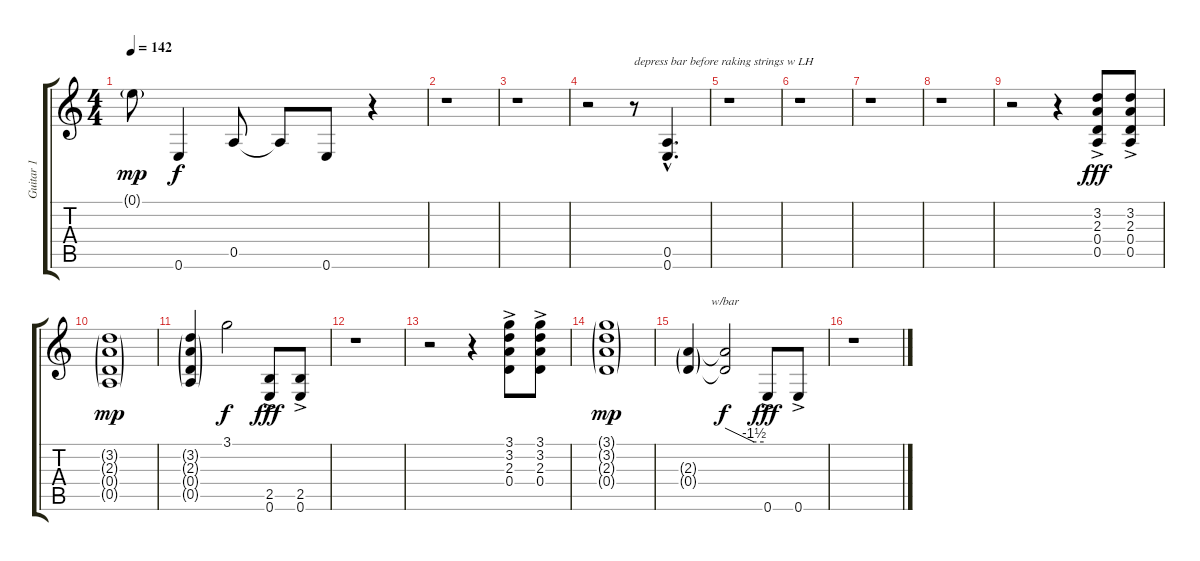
\track ("Guitar 1" "Guitar 1") {instrument overdrivenguitar}
\staff {score tabs}
\tuning (E4 B3 G3 D3 A2 E2) {hide}
\ts (4 4)
\tempo 142
\clef g2
\ks c
0.1{g}.8{dy mp} 0.6.4{dy f} 0.5.8 0.5{t}.8 0.6.8 r.4 |
r.1 |
r.1 |
r.2 r.8{txt "depress bar before raking strings w LH"} (0.5{hac} 0.6{hac}).4{d} |
r.1 |
r.1 |
r.1 |
r.1 |
r.2 r.4 (3.2{ac} 2.3{ac} 0.4{ac} 0.5{ac}).8{dy fff} (3.2{ac} 2.3{ac} 0.4{ac} 0.5{ac}).8 |
(3.2{g} 2.3{g} 0.4{g} 0.5{g}).1{dy mp} |
(3.2{g} 2.3{g} 0.4{g} 0.5{g}).4 3.1.2{dy f} (2.5{ac} 0.6{ac}).8{dy fff} (2.5{ac} 0.6{ac}).8 |
r.1 |
r.2 r.4 (3.1{ac} 3.2{ac} 2.3{ac} 0.4{ac}).8 (3.1{ac} 3.2{ac} 2.3{ac} 0.4{ac}).8 |
(3.1{g} 3.2{g} 2.3{g} 0.4{g}).1{dy mp} |
(2.3{g} 0.4{g}).4 (2.3{t} 0.4{t}).2{tbe (custom default 0 0 45 -6 60 -6) dy f} 0.6{ac}.8{dy fff} 0.6{ac}.8 |
r.1
